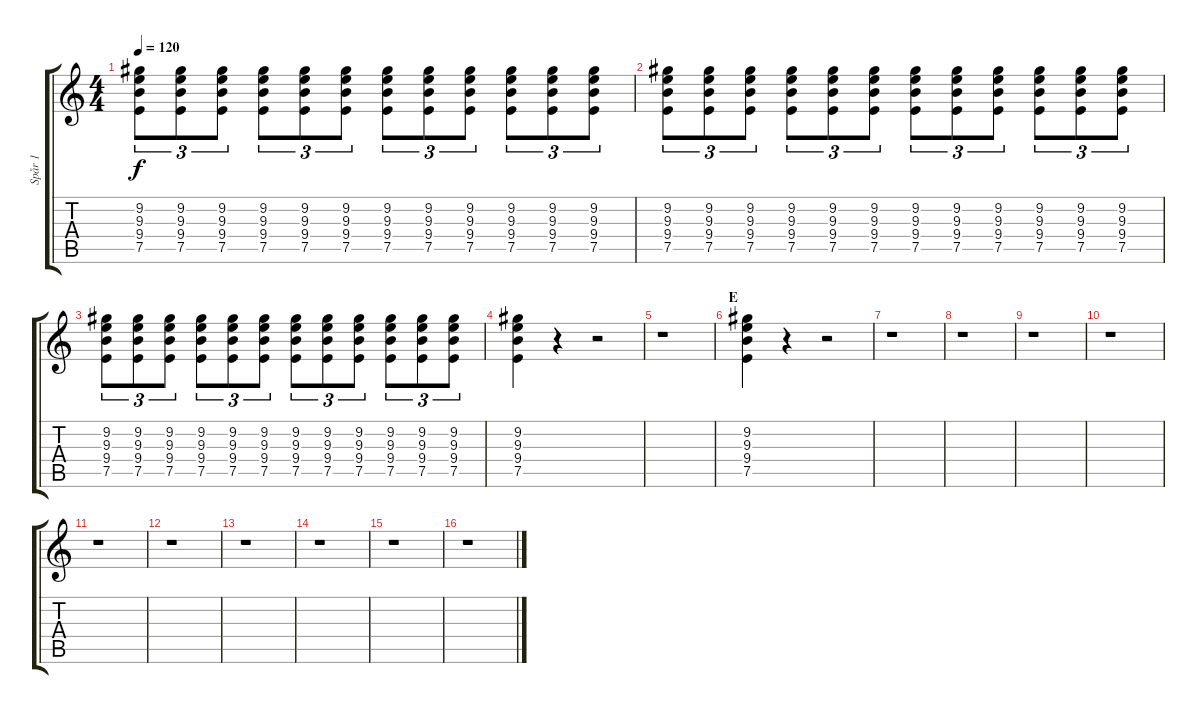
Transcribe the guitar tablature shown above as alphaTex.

\track ("Spår 1" "Spår 1") {instrument distortionguitar}
\staff {score tabs}
\tuning (E4 B3 G3 D3 A2 E2) {hide}
\ts (4 4)
\tempo 120
\clef g2
\ks c
(9.2 9.3 9.4 7.5).8{tu (3 2) dy f} (9.2 9.3 9.4 7.5).8{tu (3 2)} (9.2 9.3 9.4 7.5).8{tu (3 2)} (9.2 9.3 9.4 7.5).8{tu (3 2)} (9.2 9.3 9.4 7.5).8{tu (3 2)} (9.2 9.3 9.4 7.5).8{tu (3 2)} (9.2 9.3 9.4 7.5).8{tu (3 2)} (9.2 9.3 9.4 7.5).8{tu (3 2)} (9.2 9.3 9.4 7.5).8{tu (3 2)} (9.2 9.3 9.4 7.5).8{tu (3 2)} (9.2 9.3 9.4 7.5).8{tu (3 2)} (9.2 9.3 9.4 7.5).8{tu (3 2)} |
(9.2 9.3 9.4 7.5).8{tu (3 2)} (9.2 9.3 9.4 7.5).8{tu (3 2)} (9.2 9.3 9.4 7.5).8{tu (3 2)} (9.2 9.3 9.4 7.5).8{tu (3 2)} (9.2 9.3 9.4 7.5).8{tu (3 2)} (9.2 9.3 9.4 7.5).8{tu (3 2)} (9.2 9.3 9.4 7.5).8{tu (3 2)} (9.2 9.3 9.4 7.5).8{tu (3 2)} (9.2 9.3 9.4 7.5).8{tu (3 2)} (9.2 9.3 9.4 7.5).8{tu (3 2)} (9.2 9.3 9.4 7.5).8{tu (3 2)} (9.2 9.3 9.4 7.5).8{tu (3 2)} |
(9.2 9.3 9.4 7.5).8{tu (3 2)} (9.2 9.3 9.4 7.5).8{tu (3 2)} (9.2 9.3 9.4 7.5).8{tu (3 2)} (9.2 9.3 9.4 7.5).8{tu (3 2)} (9.2 9.3 9.4 7.5).8{tu (3 2)} (9.2 9.3 9.4 7.5).8{tu (3 2)} (9.2 9.3 9.4 7.5).8{tu (3 2)} (9.2 9.3 9.4 7.5).8{tu (3 2)} (9.2 9.3 9.4 7.5).8{tu (3 2)} (9.2 9.3 9.4 7.5).8{tu (3 2)} (9.2 9.3 9.4 7.5).8{tu (3 2)} (9.2 9.3 9.4 7.5).8{tu (3 2)} |
(9.2 9.3 9.4 7.5).4 r.4 r.2 |
r.1 |
\section ("" "E")
(9.2 9.3 9.4 7.5).4 r.4 r.2 |
r.1 |
r.1 |
r.1 |
r.1 |
r.1 |
r.1 |
r.1 |
r.1 |
r.1 |
r.1
